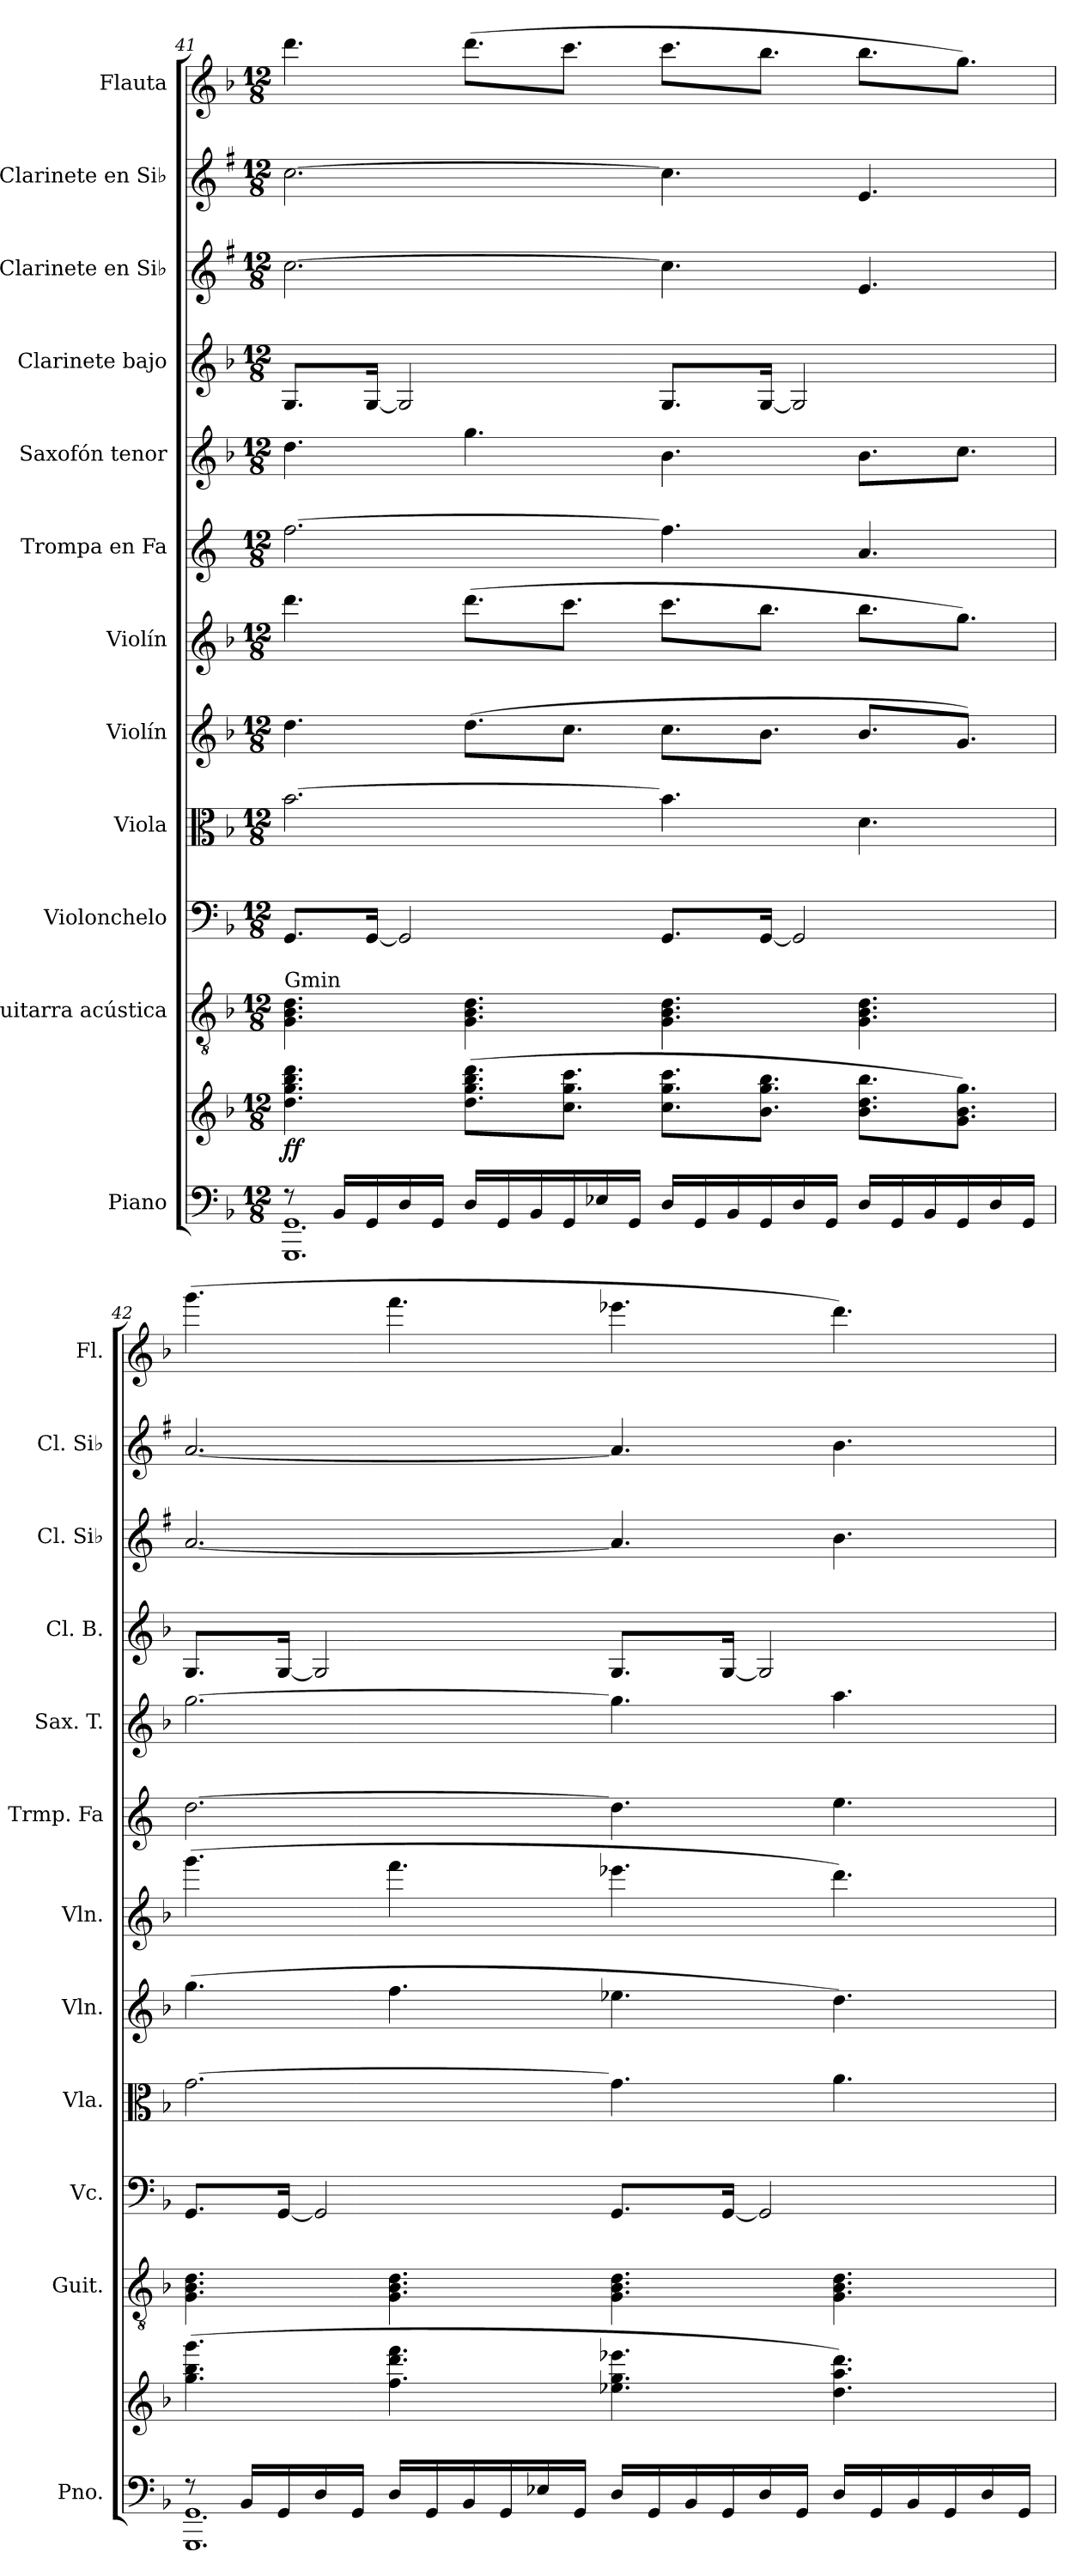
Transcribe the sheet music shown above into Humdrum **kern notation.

**kern	**kern	**dynam	**kern	**kern	**kern	**kern	**kern	**kern	**kern	**kern	**kern	**kern	**kern
*part12	*part12	*part12	*part11	*part10	*part9	*part8	*part7	*part6	*part5	*part4	*part3	*part2	*part1
*staff13	*staff12	*staff12/13	*staff11	*staff10	*staff9	*staff8	*staff7	*staff6	*staff5	*staff4	*staff3	*staff2	*staff1
*I"Piano	*	*	*I"Guitarra acústica	*I"Violonchelo	*I"Viola	*I"Violín	*I"Violín	*I"Trompa en Fa	*I"Saxofón tenor	*I"Clarinete bajo	*I"Clarinete en Si♭	*I"Clarinete en Si♭	*I"Flauta
*I'Pno.	*	*	*I'Guit.	*I'Vc.	*I'Vla.	*I'Vln.	*I'Vln.	*I'Trmp. Fa	*I'Sax. T.	*I'Cl. B.	*I'Cl. Si♭	*I'Cl. Si♭	*I'Fl.
!!LO:PB:g=z
*clefF4	*clefG2	*	*clefGv2	*clefF4	*clefC3	*clefG2	*clefG2	*clefG2	*clefG2	*clefG2	*clefG2	*clefG2	*clefG2
*	*	*	*	*	*	*	*	*ITrd4c7	*ITrd8c14	*ITrd8c14	*ITrd1c2	*ITrd1c2	*
*k[b-]	*k[b-]	*	*k[b-]	*k[b-]	*k[b-]	*k[b-]	*k[b-]	*k[b-]	*k[b-]	*k[b-]	*k[b-]	*k[b-]	*k[b-]
*M12/8	*M12/8	*	*M12/8	*M12/8	*M12/8	*M12/8	*M12/8	*M12/8	*M12/8	*M12/8	*M12/8	*M12/8	*M12/8
=41	=41	=41	=41	=41	=41	=41	=41	=41	=41	=41	=41	=41	=41
*^	*	*	*	*	*	*	*	*	*	*	*	*	*
!	!	!	!	!LO:TX:a:t=Gmin	!	!	!	!	!	!	!	!	!	!
!	!	!	!LO:DY:b	!	!	!	!	!	!	!	!	!	!	!
8r	1.GGG 1.GG	4.dd\ 4.gg\ 4.bb-\ 4.ddd\	ff	4.G\ 4.B-\ 4.d\	8.GG/L	[2.b-\	4.dd\	4.ddd\	[2.b-\	4.d\	8.GG/L	[2.b-\	[2.b-\	4.ddd\
16BB-/LL	.	.	.	.	.	.	.	.	.	.	.	.	.	.
16GG/	.	.	.	.	[16GG/Jk	.	.	.	.	.	[16GG/Jk	.	.	.
16D/	.	.	.	.	2GG/]	.	.	.	.	.	2GG/]	.	.	.
16GG/JJ	.	.	.	.	.	.	.	.	.	.	.	.	.	.
16D/LL	.	(8.dd\ 8.gg\ 8.bb-\ 8.ddd\L	.	4.G\ 4.B-\ 4.d\	.	.	(8.dd\L	(8.ddd\L	.	4.g\	.	.	.	(8.ddd\L
16GG/	.	.	.	.	.	.	.	.	.	.	.	.	.	.
16BB-/	.	.	.	.	.	.	.	.	.	.	.	.	.	.
16GG/	.	8.cc\ 8.gg\ 8.ccc\J	.	.	.	.	8.cc\J	8.ccc\J	.	.	.	.	.	8.ccc\J
16E-X/	.	.	.	.	.	.	.	.	.	.	.	.	.	.
16GG/JJ	.	.	.	.	.	.	.	.	.	.	.	.	.	.
16D/LL	.	8.cc\ 8.gg\ 8.ccc\L	.	4.G\ 4.B-\ 4.d\	8.GG/L	4.b-\]	8.cc\L	8.ccc\L	4.b-\]	4.B-\	8.GG/L	4.b-\]	4.b-\]	8.ccc\L
16GG/	.	.	.	.	.	.	.	.	.	.	.	.	.	.
16BB-/	.	.	.	.	.	.	.	.	.	.	.	.	.	.
16GG/	.	8.b-\ 8.gg\ 8.bb-\J	.	.	[16GG/Jk	.	8.b-\J	8.bb-\J	.	.	[16GG/Jk	.	.	8.bb-\J
16D/	.	.	.	.	2GG/]	.	.	.	.	.	2GG/]	.	.	.
16GG/JJ	.	.	.	.	.	.	.	.	.	.	.	.	.	.
16D/LL	.	8.b-\ 8.dd\ 8.bb-\L	.	4.G\ 4.B-\ 4.d\	.	4.d\	8.b-/L	8.bb-\L	4.d/	8.B-\L	.	4.d/	4.d/	8.bb-\L
16GG/	.	.	.	.	.	.	.	.	.	.	.	.	.	.
16BB-/	.	.	.	.	.	.	.	.	.	.	.	.	.	.
16GG/	.	8.g\ 8.b-\ 8.gg\J)	.	.	.	.	8.g/J)	8.gg\J)	.	8.c\J	.	.	.	8.gg\J)
16D/	.	.	.	.	.	.	.	.	.	.	.	.	.	.
16GG/JJ	.	.	.	.	.	.	.	.	.	.	.	.	.	.
=42	=42	=42	=42	=42	=42	=42	=42	=42	=42	=42	=42	=42	=42	=42
8r	1.GGG 1.GG	(4.gg\ 4.bb-\ 4.ggg\	.	4.G\ 4.B-\ 4.d\	8.GG/L	[2.g\	(4.gg\	(4.ggg\	[2.g\	[2.g\	8.GG/L	[2.g/	[2.g/	(4.ggg\
16BB-/LL	.	.	.	.	.	.	.	.	.	.	.	.	.	.
16GG/	.	.	.	.	[16GG/Jk	.	.	.	.	.	[16GG/Jk	.	.	.
16D/	.	.	.	.	2GG/]	.	.	.	.	.	2GG/]	.	.	.
16GG/JJ	.	.	.	.	.	.	.	.	.	.	.	.	.	.
16D/LL	.	4.ff\ 4.ddd\ 4.fff\	.	4.G\ 4.B-\ 4.d\	.	.	4.ff\	4.fff\	.	.	.	.	.	4.fff\
16GG/	.	.	.	.	.	.	.	.	.	.	.	.	.	.
16BB-/	.	.	.	.	.	.	.	.	.	.	.	.	.	.
16GG/	.	.	.	.	.	.	.	.	.	.	.	.	.	.
16E-X/	.	.	.	.	.	.	.	.	.	.	.	.	.	.
16GG/JJ	.	.	.	.	.	.	.	.	.	.	.	.	.	.
16D/LL	.	4.ee-X\ 4.gg\ 4.eee-X\	.	4.G\ 4.B-\ 4.d\	8.GG/L	4.g\]	4.ee-X\	4.eee-X\	4.g\]	4.g\]	8.GG/L	4.g/]	4.g/]	4.eee-X\
16GG/	.	.	.	.	.	.	.	.	.	.	.	.	.	.
16BB-/	.	.	.	.	.	.	.	.	.	.	.	.	.	.
16GG/	.	.	.	.	[16GG/Jk	.	.	.	.	.	[16GG/Jk	.	.	.
16D/	.	.	.	.	2GG/]	.	.	.	.	.	2GG/]	.	.	.
16GG/JJ	.	.	.	.	.	.	.	.	.	.	.	.	.	.
16D/LL	.	4.dd\ 4.aa\ 4.ddd\)	.	4.G\ 4.B-\ 4.d\	.	4.a\	4.dd\)	4.ddd\)	4.a\	4.a\	.	4.a\	4.a\	4.ddd\)
16GG/	.	.	.	.	.	.	.	.	.	.	.	.	.	.
16BB-/	.	.	.	.	.	.	.	.	.	.	.	.	.	.
16GG/	.	.	.	.	.	.	.	.	.	.	.	.	.	.
16D/	.	.	.	.	.	.	.	.	.	.	.	.	.	.
16GG/JJ	.	.	.	.	.	.	.	.	.	.	.	.	.	.
*v	*v	*	*	*	*	*	*	*	*	*	*	*	*	*
=	=	=	=	=	=	=	=	=	=	=	=	=	=
*-	*-	*-	*-	*-	*-	*-	*-	*-	*-	*-	*-	*-	*-
